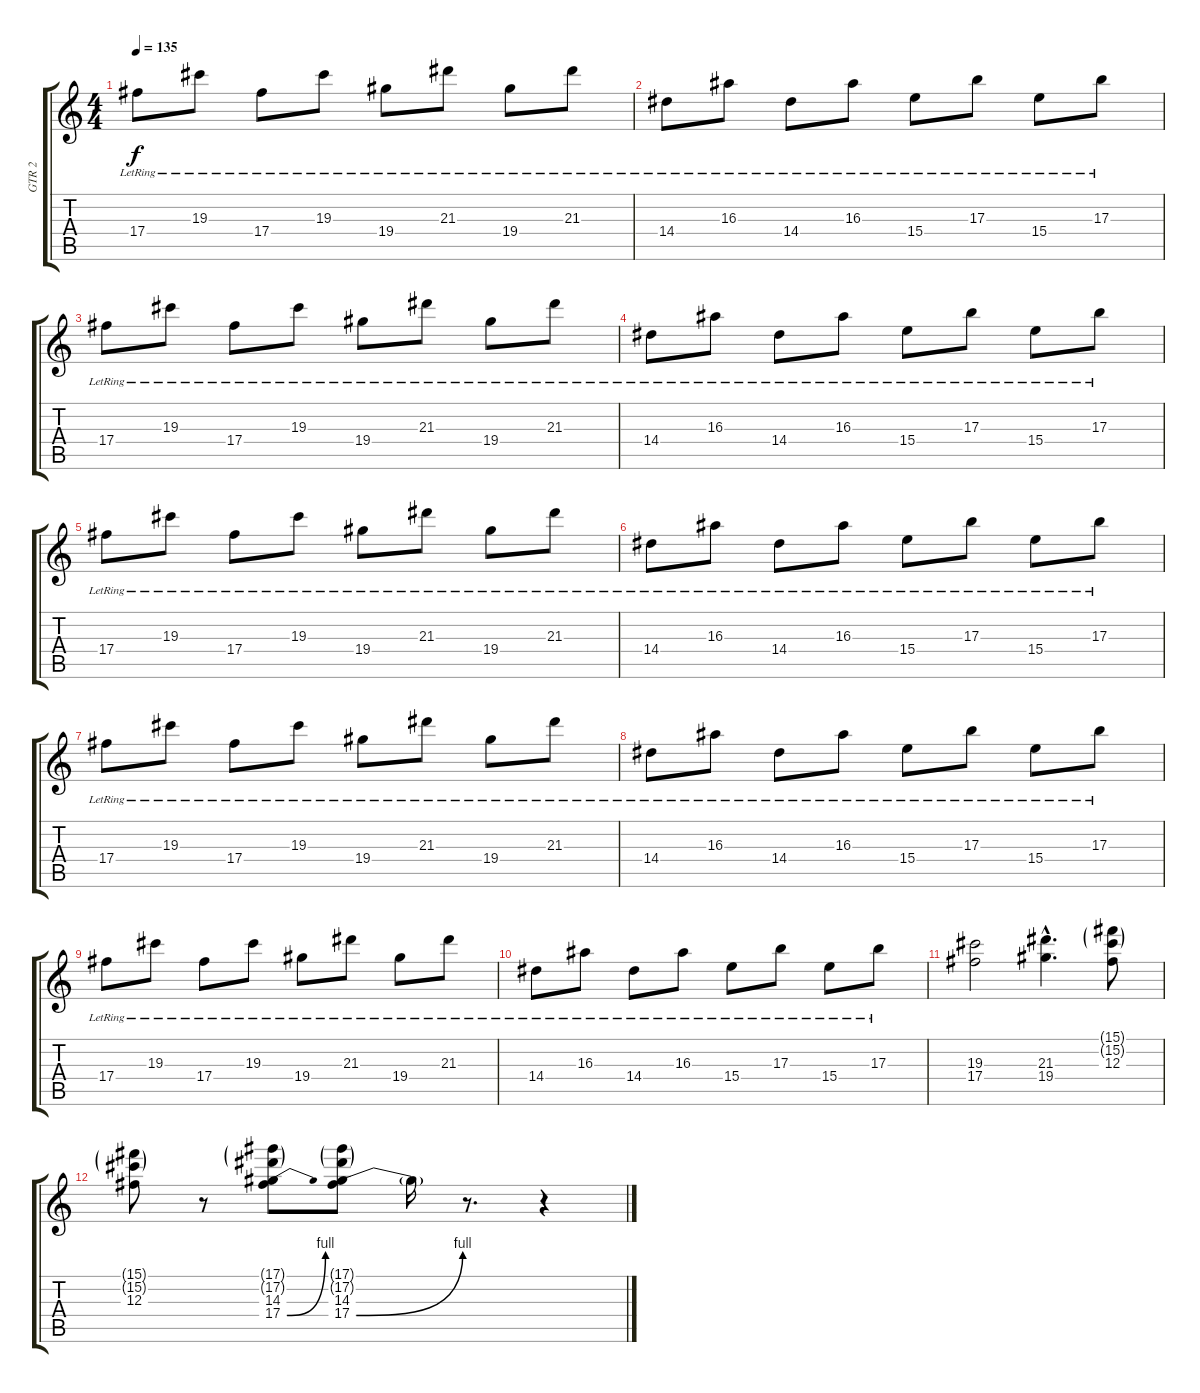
\track ("GTR 2" "GTR 2") {instrument distortionguitar}
\staff {score tabs}
\tuning (Eb4 Bb3 Gb3 Db3 Ab2 Eb2) {hide}
\ts (4 4)
\tempo 135
\clef g2
\ks c
17.4{lr}.8{dy f} 19.3{lr}.8 17.4{lr}.8 19.3{lr}.8 19.4{lr}.8 21.3{lr}.8 19.4{lr}.8 21.3{lr}.8 |
14.4{lr}.8{instrument electricguitarjazz} 16.3{lr}.8 14.4{lr}.8 16.3{lr}.8 15.4{lr}.8 17.3{lr}.8 15.4{lr}.8 17.3{lr}.8 |
17.4{lr}.8 19.3{lr}.8 17.4{lr}.8 19.3{lr}.8 19.4{lr}.8 21.3{lr}.8 19.4{lr}.8 21.3{lr}.8 |
14.4{lr}.8{instrument electricguitarjazz} 16.3{lr}.8 14.4{lr}.8 16.3{lr}.8 15.4{lr}.8 17.3{lr}.8 15.4{lr}.8 17.3{lr}.8 |
17.4{lr}.8 19.3{lr}.8 17.4{lr}.8 19.3{lr}.8 19.4{lr}.8 21.3{lr}.8 19.4{lr}.8 21.3{lr}.8 |
14.4{lr}.8{instrument electricguitarjazz} 16.3{lr}.8 14.4{lr}.8 16.3{lr}.8 15.4{lr}.8 17.3{lr}.8 15.4{lr}.8 17.3{lr}.8 |
17.4{lr}.8 19.3{lr}.8 17.4{lr}.8 19.3{lr}.8 19.4{lr}.8 21.3{lr}.8 19.4{lr}.8 21.3{lr}.8 |
14.4{lr}.8{instrument electricguitarjazz} 16.3{lr}.8 14.4{lr}.8 16.3{lr}.8 15.4{lr}.8 17.3{lr}.8 15.4{lr}.8 17.3{lr}.8 |
17.4{lr}.8 19.3{lr}.8 17.4{lr}.8 19.3{lr}.8 19.4{lr}.8 21.3{lr}.8 19.4{lr}.8 21.3{lr}.8 |
14.4{lr}.8{instrument electricguitarjazz} 16.3{lr}.8 14.4{lr}.8 16.3{lr}.8 15.4{lr}.8 17.3{lr}.8 15.4{lr}.8 17.3{lr}.8 |
(19.3 17.4).2{instrument distortionguitar} (21.3{hac} 19.4{hac}).4{d} (15.1{g} 15.2{g} 12.3).8 |
(15.1{g} 15.2{g} 12.3).8 r.8 (17.1{g} 17.2{g} 14.3 17.4{be (bend 0 0 60 4)}).8 (17.1{g} 17.2{g} 14.3 17.4{be (bend 0 0 60 4)}).8 17.4{t}.16 r.8{d} r.4
